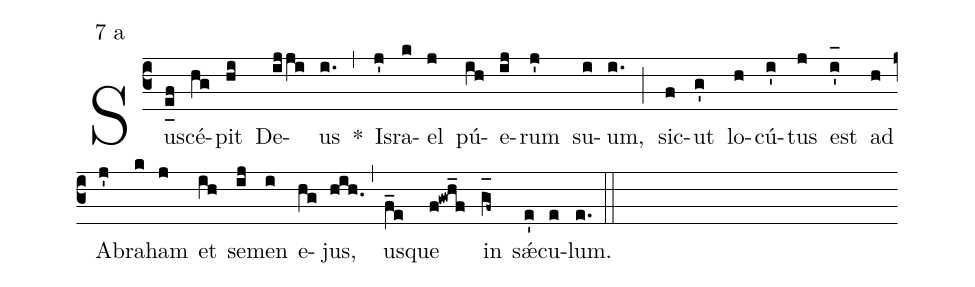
mode:7 a;
%%
(c3) Sus(e_[uh:l]f)cé(hg)pit(hi) De(ijji)us(i.) *(,) Is(j')ra(k)el(j) pú(ih)e(ij)rum(j') su(i)um,(i.) (;) sic(f)ut(g') lo(h)cú(i')tus(j) est(i'_[oh:h]) ad(h) A(j')bra(k)ham(j) et(ih) se(ij)men(i) e(hg)jus,(hih.) (,) us(f_e)que(f!gwh_f) in(g_[oh:h]f~) sǽ(e')cu(e)lum.(e.) (::)
